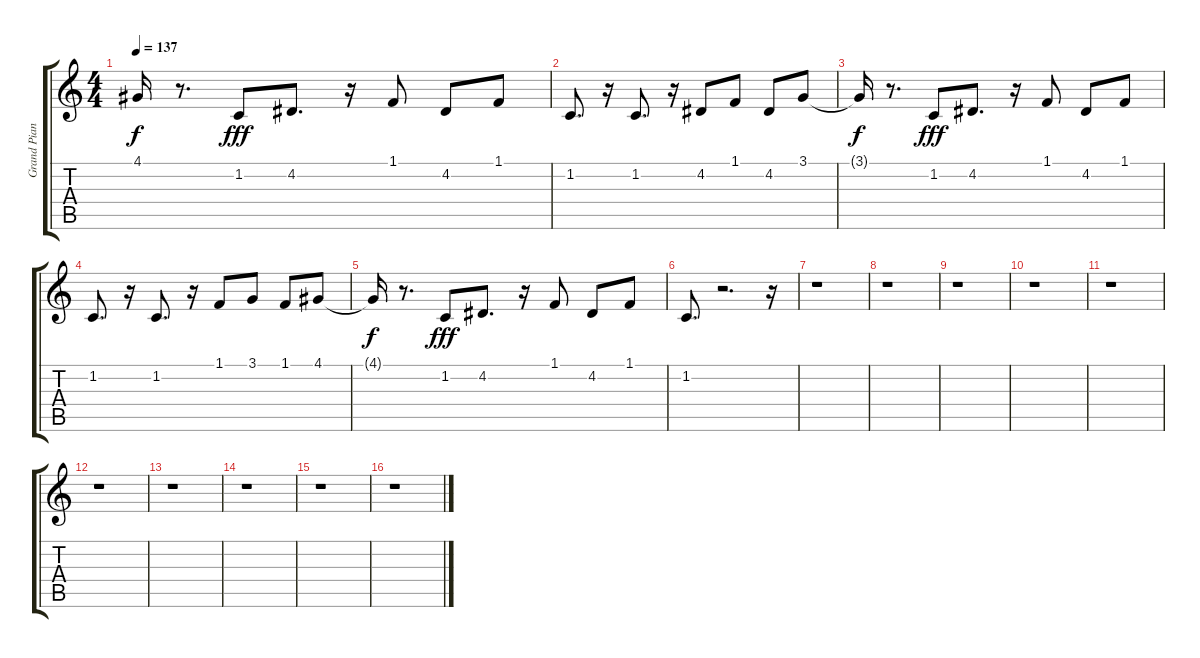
\track ("Grand Piano-2" "Grand Pian") {instrument acousticgrandpiano}
\staff {score tabs}
\tuning (E4 B3 G3 D3 A2 E2) {hide}
\ts (4 4)
\tempo 137
\clef g2
\ks c
4.1{t}.16{dy f} r.8{d} 1.2.8{dy fff} 4.2.8{d} r.16 1.1.8 4.2.8 1.1.8 |
1.2.8{d} r.16 1.2.8{d} r.16 4.2.8 1.1.8 4.2.8 3.1.8 |
3.1{t}.16{dy f} r.8{d} 1.2.8{dy fff} 4.2.8{d} r.16 1.1.8 4.2.8 1.1.8 |
1.2.8{d} r.16 1.2.8{d} r.16 1.1.8 3.1.8 1.1.8 4.1.8 |
4.1{t}.16{dy f} r.8{d} 1.2.8{dy fff} 4.2.8{d} r.16 1.1.8 4.2.8 1.1.8 |
1.2.8{d} r.2{d} r.16 |
r.1 |
r.1 |
r.1 |
r.1 |
r.1 |
r.1 |
r.1 |
r.1 |
r.1 |
r.1
